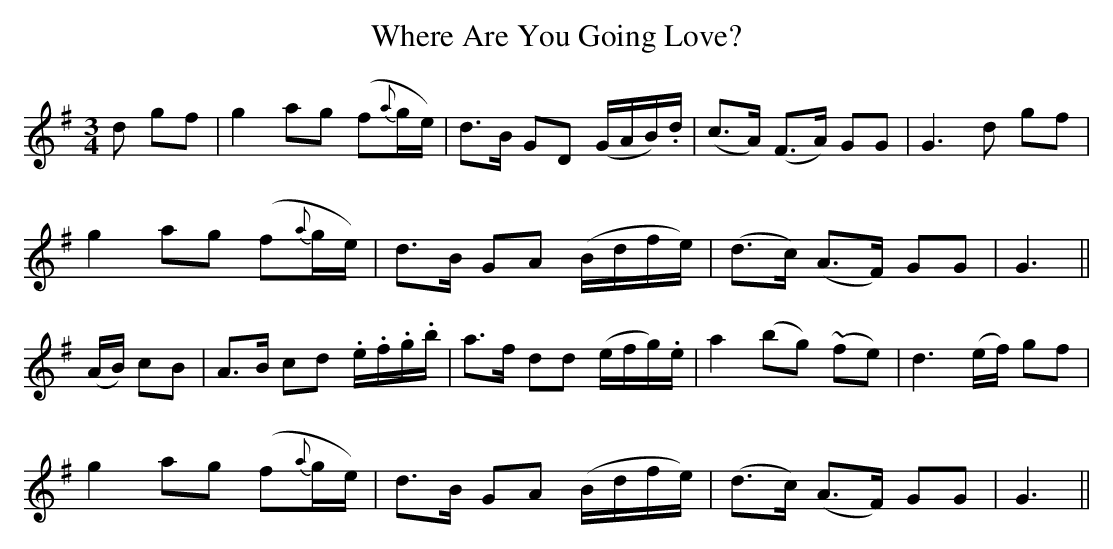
X:1
T: Where Are You Going Love?
M: 3/4
L: 1/8
K: G
d gf | g2 ag (f{a}g/e/) | d>B GD (G/A/B/).d/ | (c>A) (F>A) GG | G3 d gf |
g2 ag (f{a}g/e/) | d>B GA (B/d/f/e/) | (d>c) (A>F) GG | G3 ||
(A/B/) cB | A>B cd .e/.f/.g/.b/ | a>f dd (e/f/g/).e/ | a2 (bg) (~fe) | d3 (e/f/) gf |
g2 ag (f{a}g/e/) | d>B GA (B/d/f/e/) | (d>c) (A>F) GG | G3 ||
